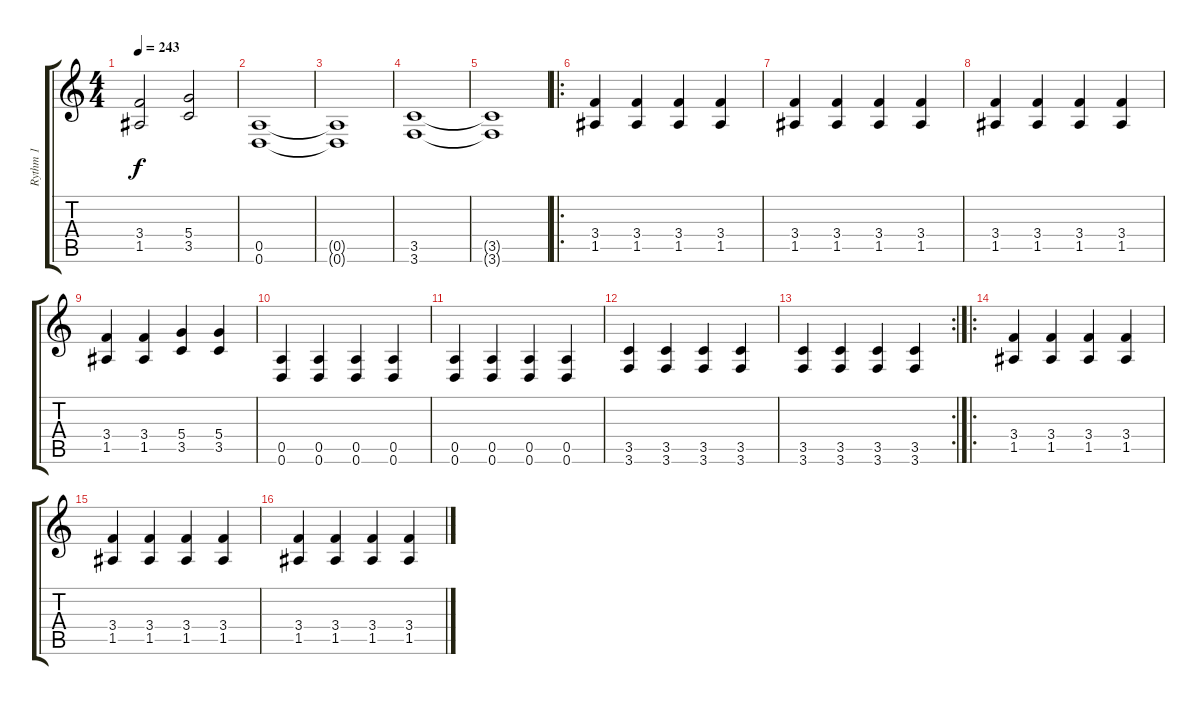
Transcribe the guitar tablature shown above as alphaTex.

\track ("Rythm 1" "Rythm 1") {instrument distortionguitar}
\staff {score tabs}
\tuning (E4 B3 G3 D3 A2 D2) {hide}
\ts (4 4)
\tempo 243
\clef g2
\ks c
(3.4{t} 1.5{t}).2{dy f} (5.4 3.5).2 |
(0.5 0.6).1 |
(0.5{t} 0.6{t}).1 |
(3.5 3.6).1 |
(3.5{t} 3.6{t}).1 |
\ro
(3.4 1.5).4 (3.4 1.5).4 (3.4 1.5).4 (3.4 1.5).4 |
(3.4 1.5).4 (3.4 1.5).4 (3.4 1.5).4 (3.4 1.5).4 |
(3.4 1.5).4 (3.4 1.5).4 (3.4 1.5).4 (3.4 1.5).4 |
(3.4 1.5).4 (3.4 1.5).4 (5.4 3.5).4 (5.4 3.5).4 |
(0.5 0.6).4 (0.5 0.6).4 (0.5 0.6).4 (0.5 0.6).4 |
(0.5 0.6).4 (0.5 0.6).4 (0.5 0.6).4 (0.5 0.6).4 |
(3.5 3.6).4 (3.5 3.6).4 (3.5 3.6).4 (3.5 3.6).4 |
\rc 2
(3.5 3.6).4 (3.5 3.6).4 (3.5 3.6).4 (3.5 3.6).4 |
\ro
(3.4 1.5).4 (3.4 1.5).4 (3.4 1.5).4 (3.4 1.5).4 |
(3.4 1.5).4 (3.4 1.5).4 (3.4 1.5).4 (3.4 1.5).4 |
(3.4 1.5).4 (3.4 1.5).4 (3.4 1.5).4 (3.4 1.5).4
